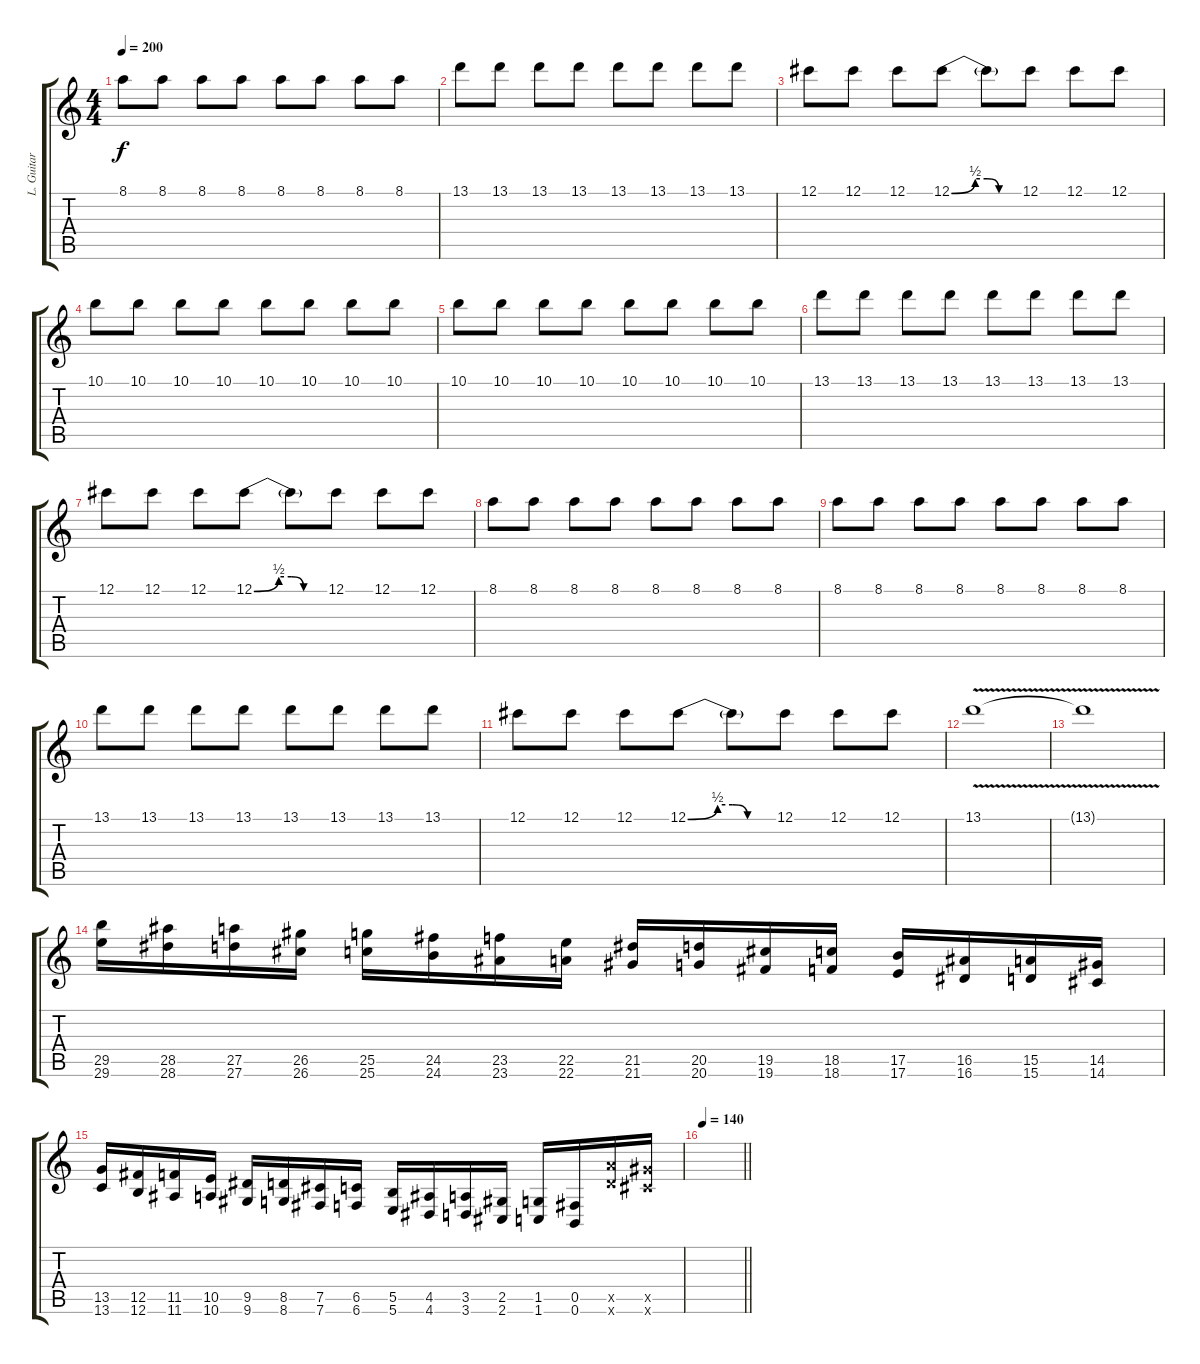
\track ("L. Guitar" "L. Guitar") {instrument distortionguitar}
\staff {score tabs}
\tuning (Db4 Ab3 E3 B2 Gb2 B1) {hide}
\ts (4 4)
\tempo 200
\clef g2
\ks c
8.1.8{dy f} 8.1.8 8.1.8 8.1.8 8.1.8 8.1.8 8.1.8 8.1.8 |
13.1.8 13.1.8 13.1.8 13.1.8 13.1.8 13.1.8 13.1.8 13.1.8 |
12.1.8 12.1.8 12.1.8 12.1{be (custom 0 0 20 2 30 2 40 0 60 0)}.8 12.1{t}.8 12.1.8 12.1.8 12.1.8 |
10.1.8 10.1.8 10.1.8 10.1.8 10.1.8 10.1.8 10.1.8 10.1.8 |
10.1.8 10.1.8 10.1.8 10.1.8 10.1.8 10.1.8 10.1.8 10.1.8 |
13.1.8 13.1.8 13.1.8 13.1.8 13.1.8 13.1.8 13.1.8 13.1.8 |
12.1.8 12.1.8 12.1.8 12.1{be (custom 0 0 20 2 30 2 40 0 60 0)}.8 12.1{t}.8 12.1.8 12.1.8 12.1.8 |
8.1.8 8.1.8 8.1.8 8.1.8 8.1.8 8.1.8 8.1.8 8.1.8 |
8.1.8 8.1.8 8.1.8 8.1.8 8.1.8 8.1.8 8.1.8 8.1.8 |
13.1.8 13.1.8 13.1.8 13.1.8 13.1.8 13.1.8 13.1.8 13.1.8 |
12.1.8 12.1.8 12.1.8 12.1{be (custom 0 0 20 2 30 2 40 0 60 0)}.8 12.1{t}.8 12.1.8 12.1.8 12.1.8 |
13.1{v}.1 |
13.1{t}.1 |
(29.5 29.6).16 (28.5 28.6).16 (27.5 27.6).16 (26.5 26.6).16 (25.5 25.6).16 (24.5 24.6).16 (23.5 23.6).16 (22.5 22.6).16 (21.5 21.6).16 (20.5 20.6).16 (19.5 19.6).16 (18.5 18.6).16 (17.5 17.6).16 (16.5 16.6).16 (15.5 15.6).16 (14.5 14.6).16 |
(13.5 13.6).16 (12.5 12.6).16 (11.5 11.6).16 (10.5 10.6).16 (9.5 9.6).16 (8.5 8.6).16 (7.5 7.6).16 (6.5 6.6).16 (5.5 5.6).16 (4.5 4.6).16 (3.5 3.6).16 (2.5 2.6).16 (1.5 1.6).16 (0.5 0.6).16 (15.5{x} 15.6{x}).16 (14.5{x} 14.6{x}).16 |
\tempo 140
\barLineRight lightlight
